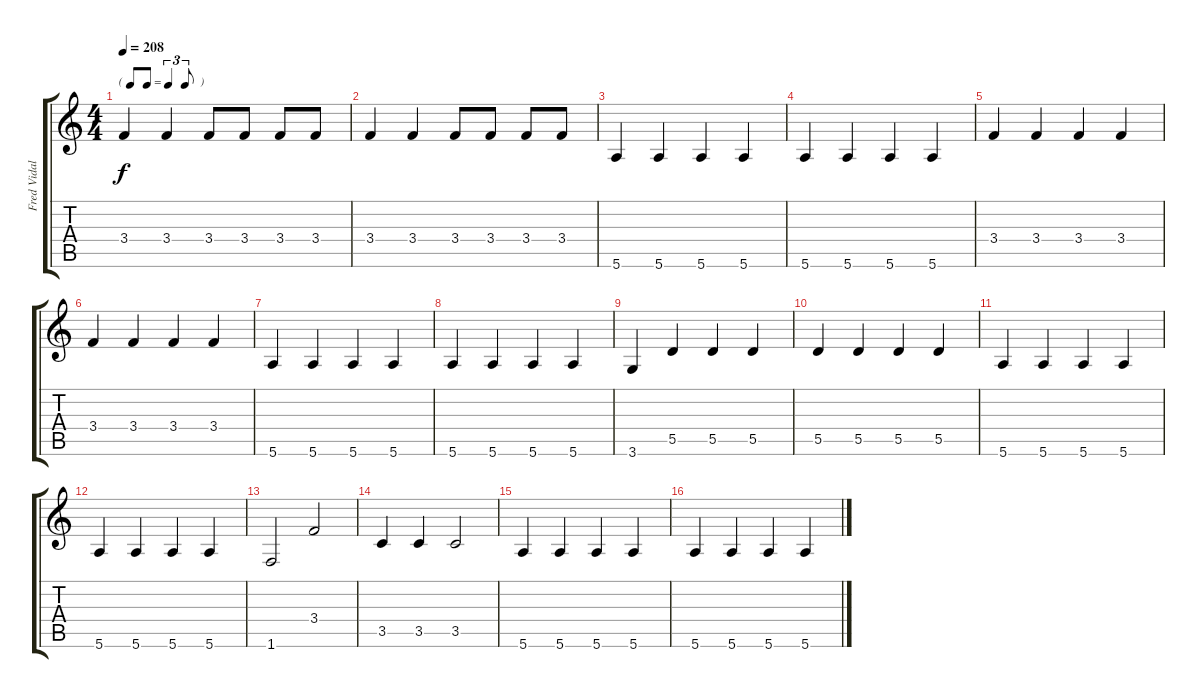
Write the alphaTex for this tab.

\track ("Fred Vidalenc" "Fred Vidal") {instrument electricbasspick}
\staff {score tabs}
\tuning (E4 B3 G3 D3 A2 E2) {hide}
\ts (4 4)
\tf triplet8th
\tempo 208
\clef g2
\ks c
3.4.4{dy f} 3.4.4 3.4.8 3.4.8 3.4.8 3.4.8 |
3.4.4 3.4.4 3.4.8 3.4.8 3.4.8 3.4.8 |
5.6.4 5.6.4 5.6.4 5.6.4 |
5.6.4 5.6.4 5.6.4 5.6.4 |
3.4.4 3.4.4 3.4.4 3.4.4 |
3.4.4 3.4.4 3.4.4 3.4.4 |
5.6.4 5.6.4 5.6.4 5.6.4 |
5.6.4 5.6.4 5.6.4 5.6.4 |
3.6.4 5.5.4 5.5.4 5.5.4 |
5.5.4 5.5.4 5.5.4 5.5.4 |
5.6.4 5.6.4 5.6.4 5.6.4 |
5.6.4 5.6.4 5.6.4 5.6.4 |
1.6.2 3.4.2 |
3.5.4 3.5.4 3.5.2 |
5.6.4 5.6.4 5.6.4 5.6.4 |
5.6.4 5.6.4 5.6.4 5.6.4
